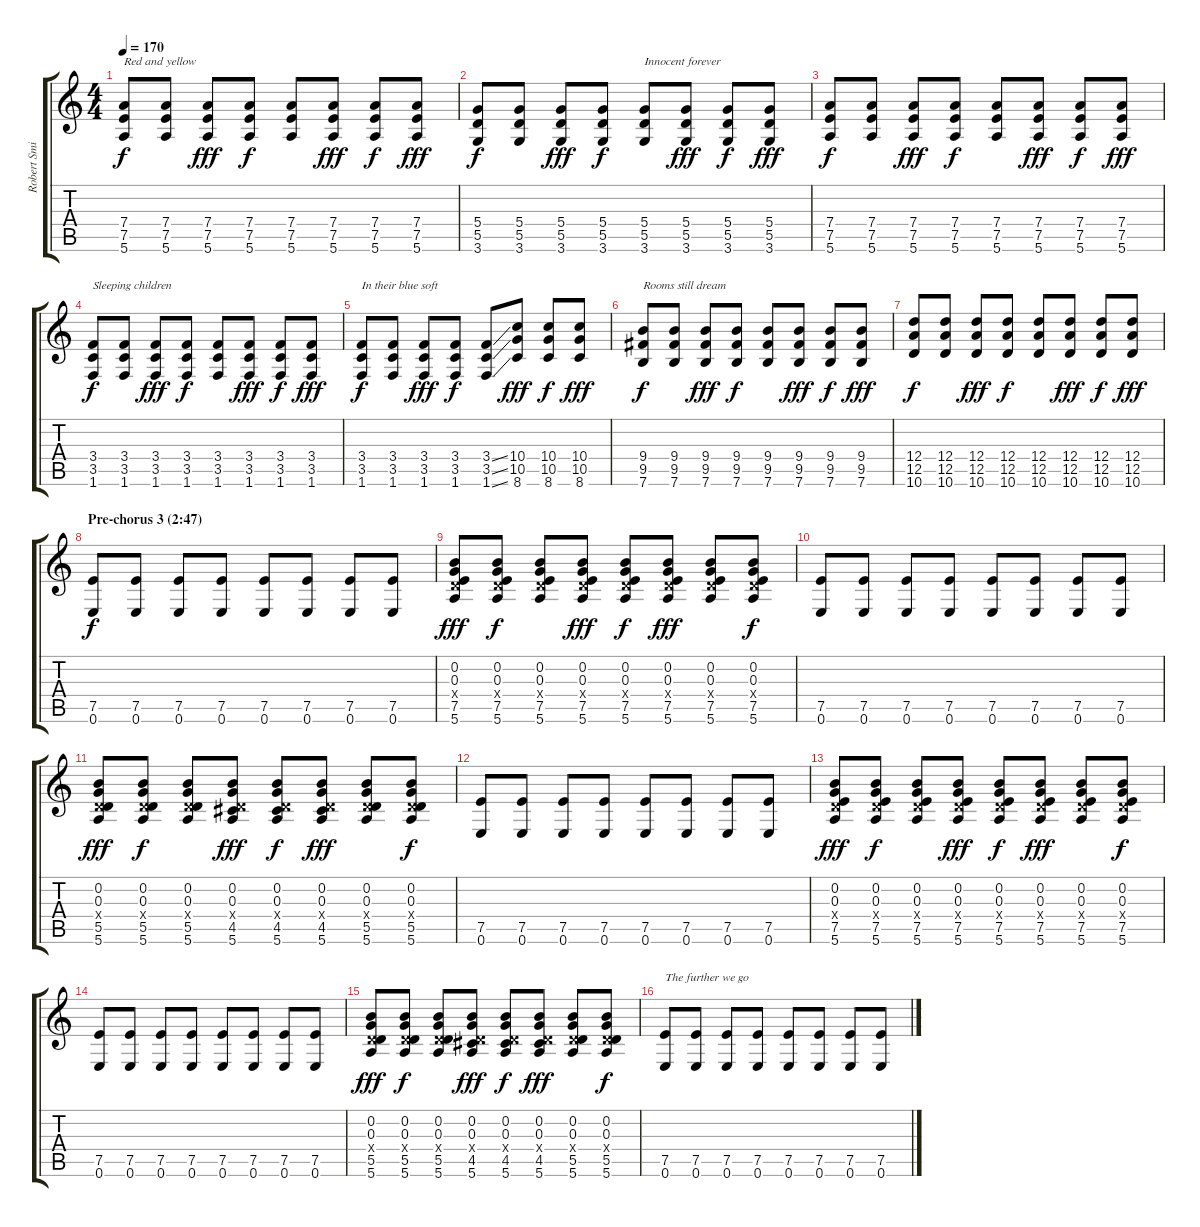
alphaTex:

\track ("Robert Smith (guitar)" "Robert Smi") {instrument electricguitarclean}
\staff {score tabs}
\tuning (E4 B3 G3 D3 A2 E2) {hide}
\ts (4 4)
\tempo 170
\clef g2
\ks c
(7.4 7.5 5.6).8{txt "Red and yellow" dy f} (7.4 7.5 5.6).8 (7.4 7.5 5.6).8{dy fff} (7.4 7.5 5.6).8{dy f} (7.4 7.5 5.6).8 (7.4 7.5 5.6).8{dy fff} (7.4 7.5 5.6).8{dy f} (7.4 7.5 5.6).8{dy fff} |
(5.4 5.5 3.6).8{dy f} (5.4 5.5 3.6).8 (5.4 5.5 3.6).8{dy fff} (5.4 5.5 3.6).8{dy f} (5.4 5.5 3.6).8{txt "Innocent forever"} (5.4 5.5 3.6).8{dy fff} (5.4 5.5 3.6).8{dy f} (5.4 5.5 3.6).8{dy fff} |
(7.4 7.5 5.6).8{dy f} (7.4 7.5 5.6).8 (7.4 7.5 5.6).8{dy fff} (7.4 7.5 5.6).8{dy f} (7.4 7.5 5.6).8 (7.4 7.5 5.6).8{dy fff} (7.4 7.5 5.6).8{dy f} (7.4 7.5 5.6).8{dy fff} |
(3.4 3.5 1.6).8{txt "Sleeping children" dy f} (3.4 3.5 1.6).8 (3.4 3.5 1.6).8{dy fff} (3.4 3.5 1.6).8{dy f} (3.4 3.5 1.6).8 (3.4 3.5 1.6).8{dy fff} (3.4 3.5 1.6).8{dy f} (3.4 3.5 1.6).8{dy fff} |
(3.4 3.5 1.6).8{txt "In their blue soft" dy f} (3.4 3.5 1.6).8 (3.4 3.5 1.6).8{dy fff} (3.4 3.5 1.6).8{dy f} (3.4{ss} 3.5{ss} 1.6{ss}).8 (10.4 10.5 8.6).8{dy fff} (10.4 10.5 8.6).8{dy f} (10.4 10.5 8.6).8{dy fff} |
(9.4 9.5 7.6).8{txt "Rooms still dream" dy f} (9.4 9.5 7.6).8 (9.4 9.5 7.6).8{dy fff} (9.4 9.5 7.6).8{dy f} (9.4 9.5 7.6).8 (9.4 9.5 7.6).8{dy fff} (9.4 9.5 7.6).8{dy f} (9.4 9.5 7.6).8{dy fff} |
(12.4 12.5 10.6).8{dy f} (12.4 12.5 10.6).8 (12.4 12.5 10.6).8{dy fff} (12.4 12.5 10.6).8{dy f} (12.4 12.5 10.6).8 (12.4 12.5 10.6).8{dy fff} (12.4 12.5 10.6).8{dy f} (12.4 12.5 10.6).8{dy fff} |
\section ("" "Pre-chorus 3 (2:47)")
(7.5 0.6).8{dy f} (7.5 0.6).8 (7.5 0.6).8 (7.5 0.6).8 (7.5 0.6).8 (7.5 0.6).8 (7.5 0.6).8 (7.5 0.6).8 |
(0.2 0.3 0.4{x} 7.5 5.6).8{dy fff} (0.2 0.3 0.4{x} 7.5 5.6).8{dy f} (0.2 0.3 0.4{x} 7.5 5.6).8 (0.2 0.3 0.4{x} 7.5 5.6).8{dy fff} (0.2 0.3 0.4{x} 7.5 5.6).8{dy f} (0.2 0.3 0.4{x} 7.5 5.6).8{dy fff} (0.2 0.3 0.4{x} 7.5 5.6).8 (0.2 0.3 0.4{x} 7.5 5.6).8{dy f} |
(7.5 0.6).8 (7.5 0.6).8 (7.5 0.6).8 (7.5 0.6).8 (7.5 0.6).8 (7.5 0.6).8 (7.5 0.6).8 (7.5 0.6).8 |
(0.2 0.3 0.4{x} 5.5 5.6).8{dy fff} (0.2 0.3 0.4{x} 5.5 5.6).8{dy f} (0.2 0.3 0.4{x} 5.5 5.6).8 (0.2 0.3 0.4{x} 4.5 5.6).8{dy fff} (0.2 0.3 0.4{x} 4.5 5.6).8{dy f} (0.2 0.3 0.4{x} 4.5 5.6).8{dy fff} (0.2 0.3 0.4{x} 5.5 5.6).8 (0.2 0.3 0.4{x} 5.5 5.6).8{dy f} |
(7.5 0.6).8 (7.5 0.6).8 (7.5 0.6).8 (7.5 0.6).8 (7.5 0.6).8 (7.5 0.6).8 (7.5 0.6).8 (7.5 0.6).8 |
(0.2 0.3 0.4{x} 7.5 5.6).8{dy fff} (0.2 0.3 0.4{x} 7.5 5.6).8{dy f} (0.2 0.3 0.4{x} 7.5 5.6).8 (0.2 0.3 0.4{x} 7.5 5.6).8{dy fff} (0.2 0.3 0.4{x} 7.5 5.6).8{dy f} (0.2 0.3 0.4{x} 7.5 5.6).8{dy fff} (0.2 0.3 0.4{x} 7.5 5.6).8 (0.2 0.3 0.4{x} 7.5 5.6).8{dy f} |
(7.5 0.6).8 (7.5 0.6).8 (7.5 0.6).8 (7.5 0.6).8 (7.5 0.6).8 (7.5 0.6).8 (7.5 0.6).8 (7.5 0.6).8 |
(0.2 0.3 0.4{x} 5.5 5.6).8{dy fff} (0.2 0.3 0.4{x} 5.5 5.6).8{dy f} (0.2 0.3 0.4{x} 5.5 5.6).8 (0.2 0.3 0.4{x} 4.5 5.6).8{dy fff} (0.2 0.3 0.4{x} 4.5 5.6).8{dy f} (0.2 0.3 0.4{x} 4.5 5.6).8{dy fff} (0.2 0.3 0.4{x} 5.5 5.6).8 (0.2 0.3 0.4{x} 5.5 5.6).8{dy f} |
(7.5 0.6).8{txt "The further we go"} (7.5 0.6).8 (7.5 0.6).8 (7.5 0.6).8 (7.5 0.6).8 (7.5 0.6).8 (7.5 0.6).8 (7.5 0.6).8
